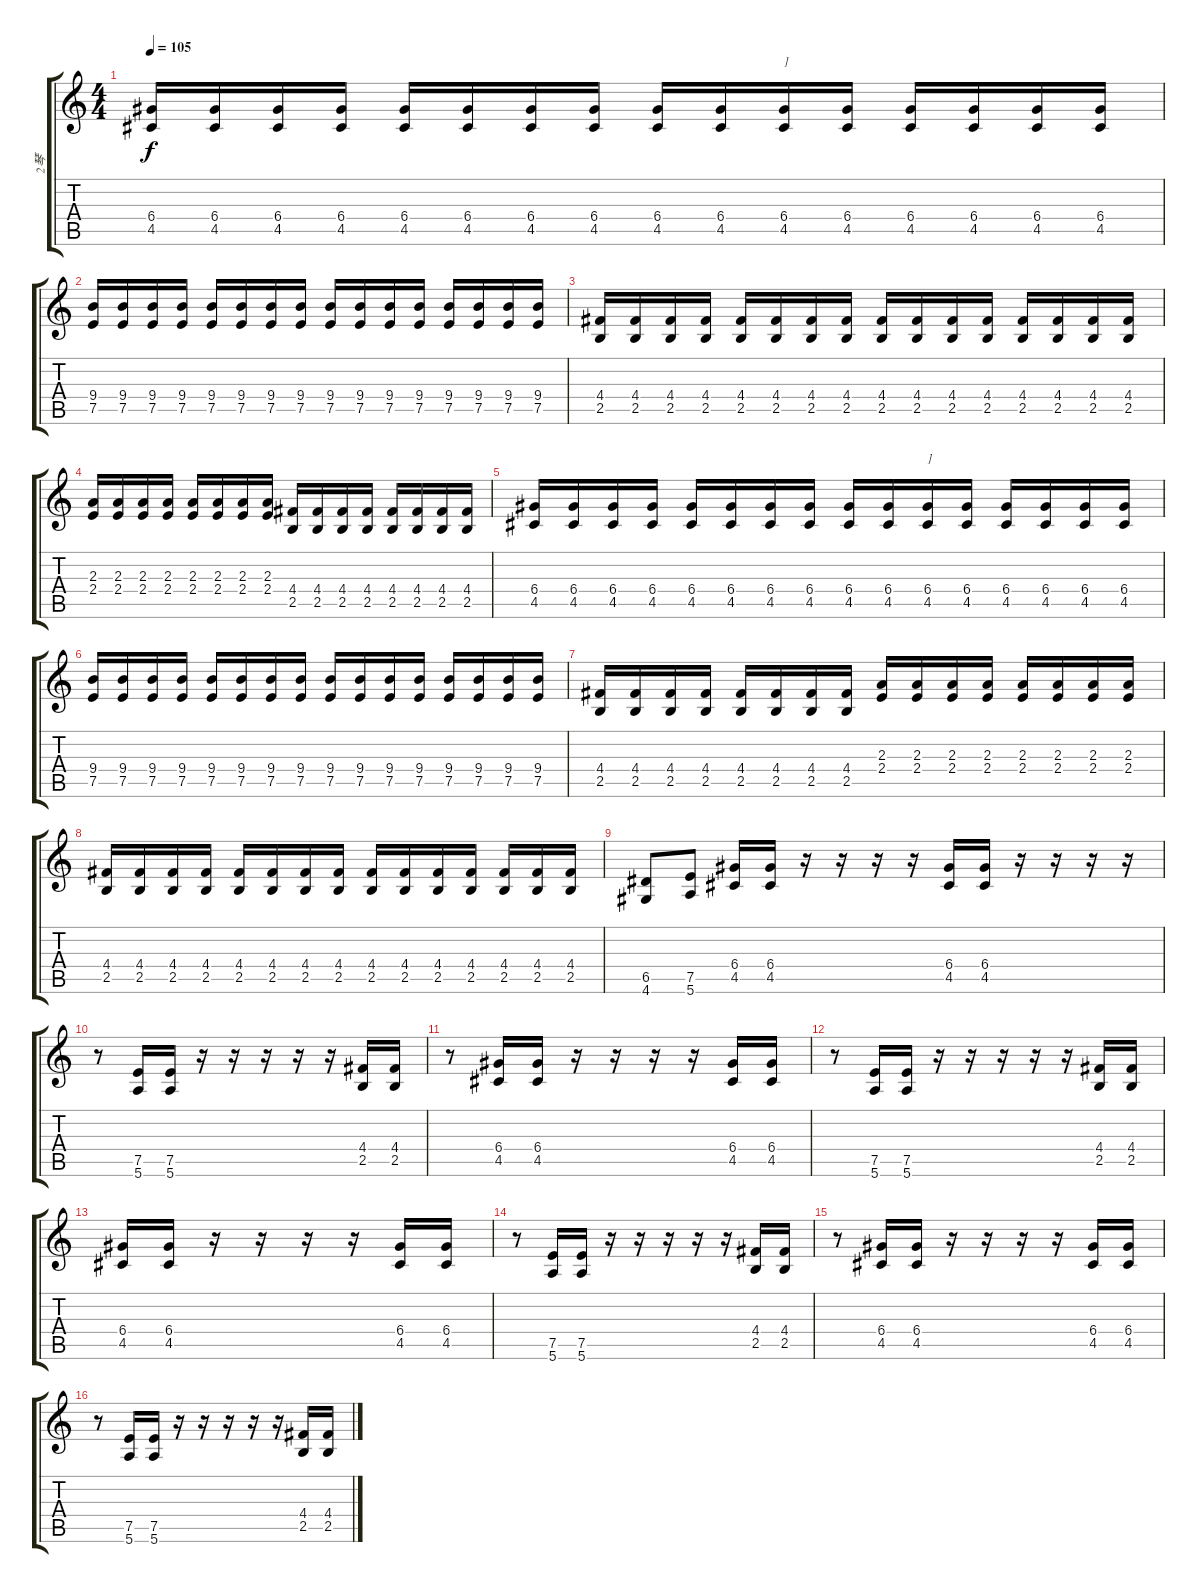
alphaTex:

\track ("2琴" "2琴") {instrument overdrivenguitar}
\staff {score tabs}
\tuning (E4 B3 G3 D3 A2 E2) {hide}
\ts (4 4)
\tempo 105
\clef g2
\ks c
(6.4 4.5).16{dy f} (6.4 4.5).16 (6.4 4.5).16 (6.4 4.5).16 (6.4 4.5).16 (6.4 4.5).16 (6.4 4.5).16 (6.4 4.5).16 (6.4 4.5).16 (6.4 4.5).16 (6.4 4.5).16{txt "]"} (6.4 4.5).16 (6.4 4.5).16 (6.4 4.5).16 (6.4 4.5).16 (6.4 4.5).16 |
(9.4 7.5).16 (9.4 7.5).16 (9.4 7.5).16 (9.4 7.5).16 (9.4 7.5).16 (9.4 7.5).16 (9.4 7.5).16 (9.4 7.5).16 (9.4 7.5).16 (9.4 7.5).16 (9.4 7.5).16 (9.4 7.5).16 (9.4 7.5).16 (9.4 7.5).16 (9.4 7.5).16 (9.4 7.5).16 |
(4.4 2.5).16 (4.4 2.5).16 (4.4 2.5).16 (4.4 2.5).16 (4.4 2.5).16 (4.4 2.5).16 (4.4 2.5).16 (4.4 2.5).16 (4.4 2.5).16 (4.4 2.5).16 (4.4 2.5).16 (4.4 2.5).16 (4.4 2.5).16 (4.4 2.5).16 (4.4 2.5).16 (4.4 2.5).16 |
(2.3 2.4).16 (2.3 2.4).16 (2.3 2.4).16 (2.3 2.4).16 (2.3 2.4).16 (2.3 2.4).16 (2.3 2.4).16 (2.3 2.4).16 (4.4 2.5).16 (4.4 2.5).16 (4.4 2.5).16 (4.4 2.5).16 (4.4 2.5).16 (4.4 2.5).16 (4.4 2.5).16 (4.4 2.5).16 |
(6.4 4.5).16 (6.4 4.5).16 (6.4 4.5).16 (6.4 4.5).16 (6.4 4.5).16 (6.4 4.5).16 (6.4 4.5).16 (6.4 4.5).16 (6.4 4.5).16 (6.4 4.5).16 (6.4 4.5).16{txt "]"} (6.4 4.5).16 (6.4 4.5).16 (6.4 4.5).16 (6.4 4.5).16 (6.4 4.5).16 |
(9.4 7.5).16 (9.4 7.5).16 (9.4 7.5).16 (9.4 7.5).16 (9.4 7.5).16 (9.4 7.5).16 (9.4 7.5).16 (9.4 7.5).16 (9.4 7.5).16 (9.4 7.5).16 (9.4 7.5).16 (9.4 7.5).16 (9.4 7.5).16 (9.4 7.5).16 (9.4 7.5).16 (9.4 7.5).16 |
(4.4 2.5).16 (4.4 2.5).16 (4.4 2.5).16 (4.4 2.5).16 (4.4 2.5).16 (4.4 2.5).16 (4.4 2.5).16 (4.4 2.5).16 (2.3 2.4).16 (2.3 2.4).16 (2.3 2.4).16 (2.3 2.4).16 (2.3 2.4).16 (2.3 2.4).16 (2.3 2.4).16 (2.3 2.4).16 |
(4.4 2.5).16 (4.4 2.5).16 (4.4 2.5).16 (4.4 2.5).16 (4.4 2.5).16 (4.4 2.5).16 (4.4 2.5).16 (4.4 2.5).16 (4.4 2.5).16 (4.4 2.5).16 (4.4 2.5).16 (4.4 2.5).16 (4.4 2.5).16 (4.4 2.5).16 (4.4 2.5).16 |
(6.5 4.6).8 (7.5 5.6).8 (6.4 4.5).16 (6.4 4.5).16 r.16 r.16 r.16 r.16 (6.4 4.5).16 (6.4 4.5).16 r.16 r.16 r.16 r.16 |
r.8 (7.5 5.6).16 (7.5 5.6).16 r.16 r.16 r.16 r.16 r.16 (4.4 2.5).16 (4.4 2.5).16 |
r.8 (6.4 4.5).16 (6.4 4.5).16 r.16 r.16 r.16 r.16 (6.4 4.5).16 (6.4 4.5).16 |
r.8 (7.5 5.6).16 (7.5 5.6).16 r.16 r.16 r.16 r.16 r.16 (4.4 2.5).16 (4.4 2.5).16 |
(6.4 4.5).16 (6.4 4.5).16 r.16 r.16 r.16 r.16 (6.4 4.5).16 (6.4 4.5).16 |
r.8 (7.5 5.6).16 (7.5 5.6).16 r.16 r.16 r.16 r.16 r.16 (4.4 2.5).16 (4.4 2.5).16 |
r.8 (6.4 4.5).16 (6.4 4.5).16 r.16 r.16 r.16 r.16 (6.4 4.5).16 (6.4 4.5).16 |
r.8 (7.5 5.6).16 (7.5 5.6).16 r.16 r.16 r.16 r.16 r.16 (4.4 2.5).16 (4.4 2.5).16
